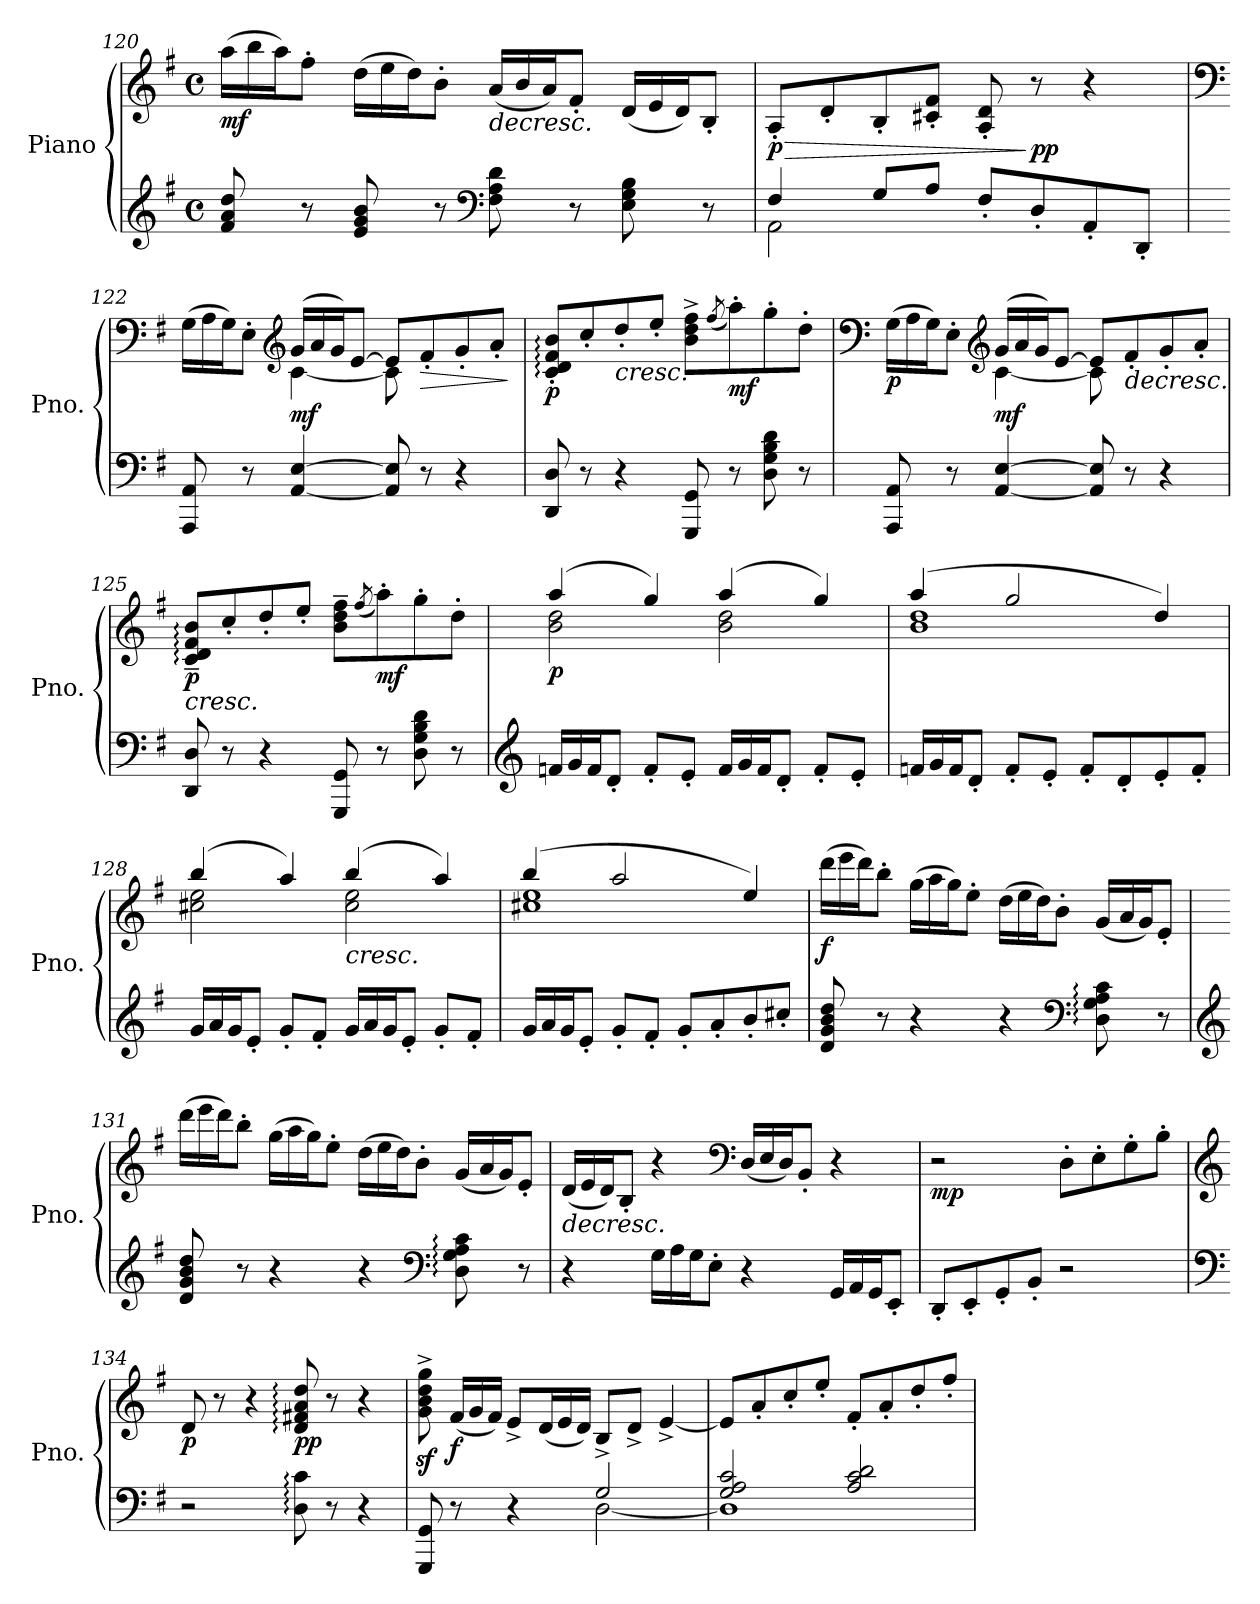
**kern	**kern	**dynam
*part1	*part1	*part1
*staff2	*staff1	*staff1/2
*I"Piano	*	*
*I'Pno.	*	*
*clefG2	*clefG2	*
*k[f#]	*k[f#]	*
*M4/4	*M4/4	*
*met(c)	*met(c)	*
*	*Xtuplet	*
=120	=120	=120
!	!	!LO:DY:b
8f#/ 8a/ 8dd/	(24aa\LL	mf
.	24bb\	.
.	24aa\J)	.
8r	8ff#'\J	.
8e/ 8g/ 8b/	(24dd\LL	.
.	24ee\	.
.	24dd\J)	.
8r	8b'\J	.
*clefF4	*	*
!	!	!LO:HP:b
8F#\ 8A\ 8d\	(24a/LL	>
.	24b/	.
.	24a/J)	.
8r	8f#'/J	.
8E\ 8G\ 8B\	(24d/LL	.
.	24e/	.
.	24d/J)	.
8r	8B'/J	.
=121	=121	=121
*^	*	*
!	!	!	!LO:HP:b
!	!	!	!LO:DY:n=1:b
4F#/	2AA\	8A'/L	> p
.	.	8d'/	.
8G/L	.	8B'/	.
8A/J	.	8c#X/' 8f#/'J	.
8F#'/L	2ryy	8A/' 8d/'	.
!	!	!	!LO:DY:n=2:b
8D'/	.	8r	] pp
8AA'/	.	4r	.
8DD'/J	.	.	.
*v	*v	*	*
!!LO:LB:g=z
=122	=122	=122
*	*clefF4	*
*	*^	*
8AAA/ 8AA/	(>24G\LL	4rGGGGyy	.
.	24A\	.	.
.	24G\J)	.	.
8r	8E'\J	.	.
*	*clefG2	*	*
!	!	!	!LO:DY:b
[4AA/ [4E/	(24g/LL	[4c\	mf
.	24a/	.	.
.	24g/J)	.	.
.	[8e/J	.	.
8AA/] 8E/]	8e/L]	8c\]	.
!	!	!	!LO:HP:b
8r	8f#'/	8reyy	>
4r	8g'/	4reyy	.
.	8a'/J	.	.
*	*v	*v	*
.	.	]
=123	=123	=123
!	!	!LO:DY:b
8DD/ 8D/	8c/:' 8d/:' 8f#/:' 8b/:'L	p
8r	8cc'/	.
!	!	!LO:HP:b
4r	8dd'/	<
.	8ee'/J	.
8GGG/ 8GG/	8b\^ 8dd\^ 8ff#\^L	.
.	(8qff#/	.
!	!	!LO:DY:n=1:b
8r	8aa'\)	] mf
8D\ 8G\ 8B\ 8d\	8gg'\	.
8r	8dd'\J	.
.	.	[
=124	=124	=124
*	*clefF4	*
*	*^	*
!	!	!	!LO:DY:b
8AAA/ 8AA/	(>24G\LL	4rBBBByy	p
.	24A\	.	.
.	24G\J)	.	.
8r	8E'\J	.	.
*	*clefG2	*	*
!	!	!	!LO:DY:b
[4AA/ [4E/	(24g/LL	[4c\	mf
.	24a/	.	.
.	24g/J)	.	.
.	[8e/J	.	.
8AA/] 8E/]	8e/L]	8c\]	.
!	!	!	!LO:HP:b
8r	8f#'/	8reyy	>
4r	8g'/	4reyy	.
.	8a'/J	.	.
*	*v	*v	*
!!LO:LB:g=z
=125	=125	=125
!	!	!LO:HP:b
!	!	!LO:DY:n=1:b
8DD/ 8D/	8c/:~ 8d/:~ 8f#/:~ 8b/:~L	< p
8r	8cc'/	.
4r	8dd'/	.
.	8ee'/J	.
8GGG/ 8GG/	8b\~ 8dd\~ 8ff#\~L	.
.	(8qff#/	.
!	!	!LO:DY:n=2:b
8r	8aa'\)	] mf
8D\ 8G\ 8B\ 8d\	8gg'\	.
8r	8dd'\J	.
.	.	[
=126	=126	=126
*clefG2	*	*
*Xtuplet	*	*
*	*^	*
!	!	!	!LO:DY:b
24fn/LL	(4aa/	2b\ 2dd\	p
24g/	.	.	.
24f/J	.	.	.
8d'/J	.	.	.
8f'/L	4gg/)	.	.
8e'/J	.	.	.
24f/LL	(4aa/	2b\ 2dd\	.
24g/	.	.	.
24f/J	.	.	.
8d'/J	.	.	.
8f'/L	4gg/)	.	.
8e'/J	.	.	.
=127	=127	=127	=127
24fn/LL	(4aa/	1b 1dd	.
24g/	.	.	.
24f/J	.	.	.
8d'/J	.	.	.
8f'/L	2gg/	.	.
8e'/J	.	.	.
8f'/L	.	.	.
8d'/	.	.	.
8e'/	4dd/)	.	.
8f'/J	.	.	.
!!LO:LB:g=z	!!
=128	=128	=128	=128
24g/LL	(4bb/	2cc#X\ 2ee\	.
24a/	.	.	.
24g/J	.	.	.
8e'/J	.	.	.
8g'/L	4aa/)	.	.
8f#'/J	.	.	.
!	!	!	!LO:HP:b
24g/LL	(4bb/	2cc#\ 2ee\	<
24a/	.	.	.
24g/J	.	.	.
8e'/J	.	.	.
8g'/L	4aa/)	.	.
8f#'/J	.	.	.
=129	=129	=129	=129
24g/LL	(4bb/	1cc#X 1ee	.
24a/	.	.	.
24g/J	.	.	.
8e'/J	.	.	.
8g'/L	2aa/	.	.
8f#'/J	.	.	.
8g'/L	.	.	.
8a'/	.	.	.
8b'/	4ee/)	.	.
8cc#X'/J	.	.	.
*	*v	*v	*
=130	=130	=130
!	!	!LO:DY:b
8d/ 8g/ 8b/ 8dd/	(24ddd\LL	f
.	24eee\	.
.	24ddd\J)	.
8r	8bb'\J	.
4r	(24gg\LL	.
.	24aa\	.
.	24gg\J)	.
.	8ee'\J	.
4r	(24dd\LL	.
.	24ee\	.
.	24dd\J)	.
.	8b'\J	.
*clefF4	*	*
8D\: 8G\: 8A\: 8c\:	(24g/LL	.
.	24a/	.
.	24g/J)	.
8r	8e'/J	.
!!LO:LB:g=z
=131	=131	=131
*clefG2	*	*
8d/ 8g/ 8b/ 8dd/	(24ddd\LL	.
.	24eee\	.
.	24ddd\J)	.
8r	8bb'\J	.
4r	(24gg\LL	.
.	24aa\	.
.	24gg\J)	.
.	8ee'\J	.
4r	(24dd\LL	.
.	24ee\	.
.	24dd\J)	.
.	8b'\J	.
*clefF4	*	*
8D\: 8G\: 8A\: 8c\:	(24g/LL	.
.	24a/	.
.	24g/J)	.
8r	8e'/J	.
=132	=132	=132
!	!	!LO:HP:b
4r	(24d/LL	>
.	24e/	.
.	24d/J)	.
.	8B'/J	.
24G\LL	4r	.
24A\	.	.
24G\J	.	.
8E'\J	.	.
*	*clefF4	*
4r	(24D/LL	.
.	24E/	.
.	24D/J)	.
.	8BB'/J	.
24GG/LL	4r	.
24AA/	.	.
24GG/J	.	.
8EE'/J	.	.
.	.	[
=133	=133	=133
!	!	!LO:DY:b
8DD'/L	2r	mp
8EE'/	.	.
8GG'/	.	.
8BB'/J	.	.
2r	8D'\L	.
.	8E'\	.
.	8G'\	.
.	8B'\J	.
.	.	]
!!LO:PB:g=z
=134	=134	=134
*clefF4	*clefG2	*
!	!	!LO:DY:b
2r	8d/	p
.	8r	.
.	4r	.
!	!	!LO:DY:b
8D\: 8c\:	8d/: 8f#X/: 8a/: 8dd/:	pp
8r	8r	.
4r	4r	.
=135	=135	=135
*^	*	*
8GGG/ 8GG/	8rFFFyy	8g\z<^ 8b\z<^ 8dd\z<^ 8gg\z<^	.
!	!	!	!LO:DY:b
8r	8rAAAyy	(24f#/LL	f
.	.	24g/	.
.	.	24f#/JJ)	.
4r	4rCCyy	8e^/L	.
.	.	(24d/L	.
.	.	24e/	.
.	.	24d/JJ)	.
2G/	[2D\	8B^/L	.
.	.	8d^/J	.
.	.	[4e^/	.
=136	=136	=136	=136
2G/ 2A/ 2c/	1D]	8e/L]	.
.	.	8a'/	.
.	.	8cc'/	.
.	.	8ee'/J	.
2A/ 2c/ 2d/	.	8f#'/L	.
.	.	8a'/	.
.	.	8dd'/	.
.	.	8ff#'/J	.
*v	*v	*	*
=	=	=
*-	*-	*-
